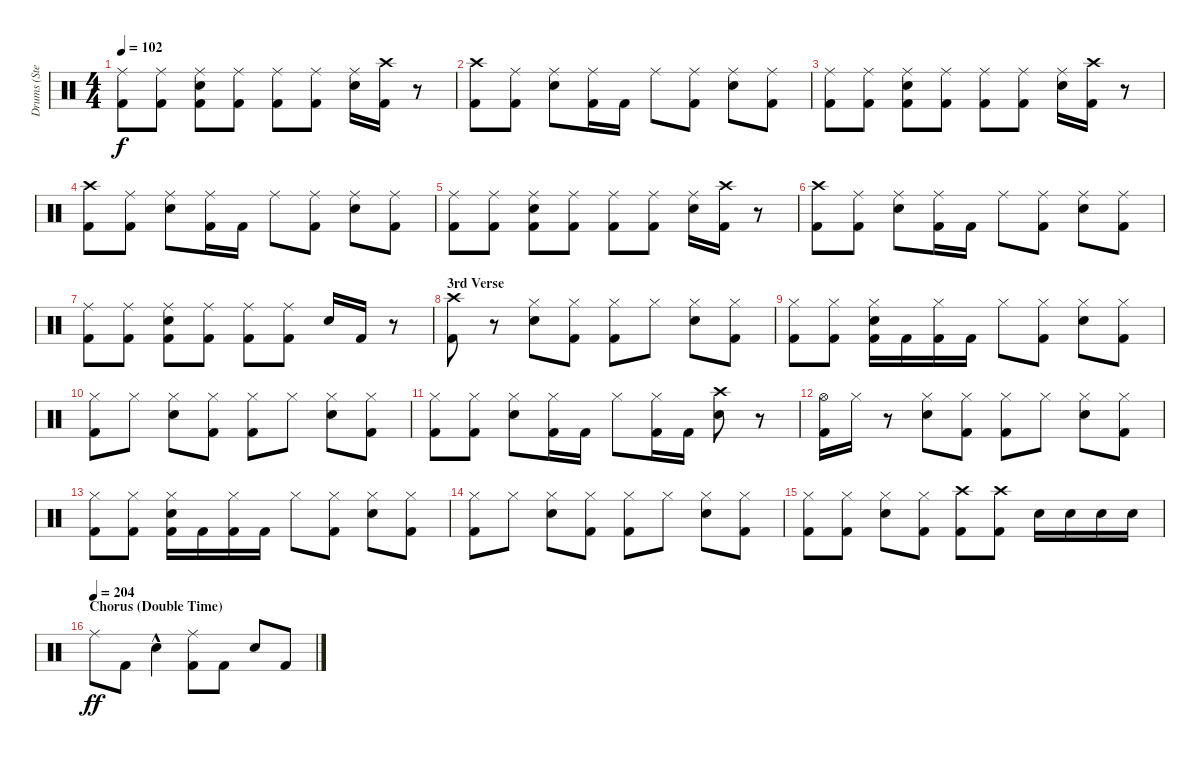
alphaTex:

\track ("Drums (Steven)" "Drums (Ste") {instrument percussion}
\staff {score}
\articulation defaults
\ts (4 4)
\tempo 102
\clef neutral
\ks c
("Kick (hit) 2" "Ride (middle)").8{dy f} ("Kick (hit) 2" "Ride (middle)").8 ("Snare (hit) 2" "Kick (hit) 2" "Ride (middle)").8 ("Kick (hit) 2" "Ride (middle)").8 ("Kick (hit) 2" "Ride (middle)").8 ("Kick (hit) 2" "Ride (middle)").8 ("Snare (hit) 2" "Ride (middle)").16 ("Kick (hit) 2" "Crash high (hit)").16 r.8 |
("Kick (hit) 2" "Crash high (hit)").8 ("Kick (hit) 2" "Ride (middle)").8 ("Snare (hit) 2" "Ride (middle)").8 ("Kick (hit) 2" "Ride (middle)").16 "Kick (hit) 2".16 "Ride (middle)".8 ("Kick (hit) 2" "Ride (middle)").8 ("Snare (hit) 2" "Ride (middle)").8 ("Kick (hit) 2" "Ride (middle)").8 |
("Kick (hit) 2" "Ride (middle)").8 ("Kick (hit) 2" "Ride (middle)").8 ("Snare (hit) 2" "Kick (hit) 2" "Ride (middle)").8 ("Kick (hit) 2" "Ride (middle)").8 ("Kick (hit) 2" "Ride (middle)").8 ("Kick (hit) 2" "Ride (middle)").8 ("Snare (hit) 2" "Ride (middle)").16 ("Kick (hit) 2" "Crash high (hit)").16 r.8 |
("Kick (hit) 2" "Crash high (hit)").8 ("Kick (hit) 2" "Ride (middle)").8 ("Snare (hit) 2" "Ride (middle)").8 ("Kick (hit) 2" "Ride (middle)").16 "Kick (hit) 2".16 "Ride (middle)".8 ("Kick (hit) 2" "Ride (middle)").8 ("Snare (hit) 2" "Ride (middle)").8 ("Kick (hit) 2" "Ride (middle)").8 |
("Kick (hit) 2" "Ride (middle)").8 ("Kick (hit) 2" "Ride (middle)").8 ("Snare (hit) 2" "Kick (hit) 2" "Ride (middle)").8 ("Kick (hit) 2" "Ride (middle)").8 ("Kick (hit) 2" "Ride (middle)").8 ("Kick (hit) 2" "Ride (middle)").8 ("Snare (hit) 2" "Ride (middle)").16 ("Kick (hit) 2" "Crash high (hit)").16 r.8 |
("Kick (hit) 2" "Crash high (hit)").8 ("Kick (hit) 2" "Ride (middle)").8 ("Snare (hit) 2" "Ride (middle)").8 ("Kick (hit) 2" "Ride (middle)").16 "Kick (hit) 2".16 "Ride (middle)".8 ("Kick (hit) 2" "Ride (middle)").8 ("Snare (hit) 2" "Ride (middle)").8 ("Kick (hit) 2" "Ride (middle)").8 |
("Kick (hit) 2" "Ride (middle)").8 ("Kick (hit) 2" "Ride (middle)").8 ("Snare (hit) 2" "Kick (hit) 2" "Ride (middle)").8 ("Kick (hit) 2" "Ride (middle)").8 ("Kick (hit) 2" "Ride (middle)").8 ("Kick (hit) 2" "Ride (middle)").8 "Electric Snare (hit)".16 "Kick (hit) 2".16 r.8 |
\section ("" "3rd Verse")
("Kick (hit) 2" "Crash high (hit)").8 r.8 ("Snare (hit) 2" "Hi-Hat (closed)").8 ("Kick (hit) 2" "Hi-Hat (closed)").8 ("Kick (hit) 2" "Hi-Hat (closed)").8 "Hi-Hat (closed)".8 ("Snare (hit) 2" "Hi-Hat (closed)").8 ("Kick (hit) 2" "Hi-Hat (closed)").8 |
("Kick (hit) 2" "Hi-Hat (closed)").8 ("Kick (hit) 2" "Hi-Hat (closed)").8 ("Snare (hit) 2" "Kick (hit) 2" "Hi-Hat (closed)").16 "Kick (hit) 2".16 ("Kick (hit) 2" "Hi-Hat (closed)").16 "Kick (hit) 2".16 "Hi-Hat (closed)".8 ("Kick (hit) 2" "Hi-Hat (closed)").8 ("Snare (hit) 2" "Hi-Hat (closed)").8 ("Kick (hit) 2" "Hi-Hat (closed)").8 |
("Kick (hit) 2" "Hi-Hat (closed)").8 "Hi-Hat (closed)".8 ("Snare (hit) 2" "Hi-Hat (closed)").8 ("Kick (hit) 2" "Hi-Hat (closed)").8 ("Kick (hit) 2" "Hi-Hat (closed)").8 "Hi-Hat (closed)".8 ("Snare (hit) 2" "Hi-Hat (closed)").8 ("Kick (hit) 2" "Hi-Hat (closed)").8 |
("Kick (hit) 2" "Hi-Hat (closed)").8 ("Kick (hit) 2" "Hi-Hat (closed)").8 ("Snare (hit) 2" "Hi-Hat (closed)").8 ("Kick (hit) 2" "Hi-Hat (closed)").16 "Kick (hit) 2".16 "Hi-Hat (closed)".8 ("Kick (hit) 2" "Hi-Hat (closed)").16 "Kick (hit) 2".16 ("Snare (hit) 2" "Crash high (hit)").8 r.8 |
("Kick (hit) 2" "Hi-Hat (open)").16 "Hi-Hat (closed)".16 r.8 ("Snare (hit) 2" "Hi-Hat (closed)").8 ("Kick (hit) 2" "Hi-Hat (closed)").8 ("Kick (hit) 2" "Hi-Hat (closed)").8 "Hi-Hat (closed)".8 ("Snare (hit) 2" "Hi-Hat (closed)").8 ("Kick (hit) 2" "Hi-Hat (closed)").8 |
("Kick (hit) 2" "Hi-Hat (closed)").8 ("Kick (hit) 2" "Hi-Hat (closed)").8 ("Snare (hit) 2" "Kick (hit) 2" "Hi-Hat (closed)").16 "Kick (hit) 2".16 ("Kick (hit) 2" "Hi-Hat (closed)").16 "Kick (hit) 2".16 "Hi-Hat (closed)".8 ("Kick (hit) 2" "Hi-Hat (closed)").8 ("Snare (hit) 2" "Hi-Hat (closed)").8 ("Kick (hit) 2" "Hi-Hat (closed)").8 |
("Kick (hit) 2" "Hi-Hat (closed)").8 "Hi-Hat (closed)".8 ("Snare (hit) 2" "Hi-Hat (closed)").8 ("Kick (hit) 2" "Hi-Hat (closed)").8 ("Kick (hit) 2" "Hi-Hat (closed)").8 "Hi-Hat (closed)".8 ("Snare (hit) 2" "Hi-Hat (closed)").8 ("Kick (hit) 2" "Hi-Hat (closed)").8 |
("Kick (hit) 2" "Hi-Hat (closed)").8 ("Kick (hit) 2" "Hi-Hat (closed)").8 ("Snare (hit) 2" "Hi-Hat (closed)").8 ("Kick (hit) 2" "Hi-Hat (closed)").8 ("Kick (hit) 2" "Crash high (hit)").8 ("Kick (hit) 2" "Crash high (hit)").8 "Snare (hit) 2".16 "Snare (hit) 2".16 "Snare (hit) 2".16 "Snare (hit) 2".16 |
\section ("" "Chorus (Double Time)")
\tempo (204)
"Ride (middle)".8{dy ff} "Kick (hit) 2".8 "Snare (hit) 2"{hac}.4 ("Kick (hit) 2" "Ride (middle)").8 "Kick (hit) 2".8 "Snare (hit) 2".8 "Kick (hit) 2".8
